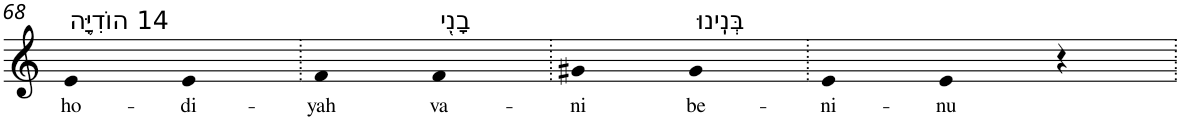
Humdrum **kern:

**kern	**text
*part1	*part1
*staff1	*staff1
*I"Piano	*
*I'Pno	*
!!LO:PB:g=z
*clefG2	*
*k[]	*
=68	=68
!LO:TX:a:t=14 הוֹדִיָּ֥ה	!
!	!LO:LY:b
4e	ho-
!	!LO:LY:b
4e	-di-
=69.	=69.
!	!LO:LY:b
4f	-yah
!LO:TX:a:t=בָנִ֖י	!
!	!LO:LY:b
4f	va-
=70.	=70.
!	!LO:LY:b
4g#X	-ni
!LO:TX:a:t=בְּנִֽינוּ	!
!	!LO:LY:b
4g#	be-
=71.	=71.
!	!LO:LY:b
4e	-ni-
!	!LO:LY:b
4e	-nu
4r	.
=.	=.
*-	*-
